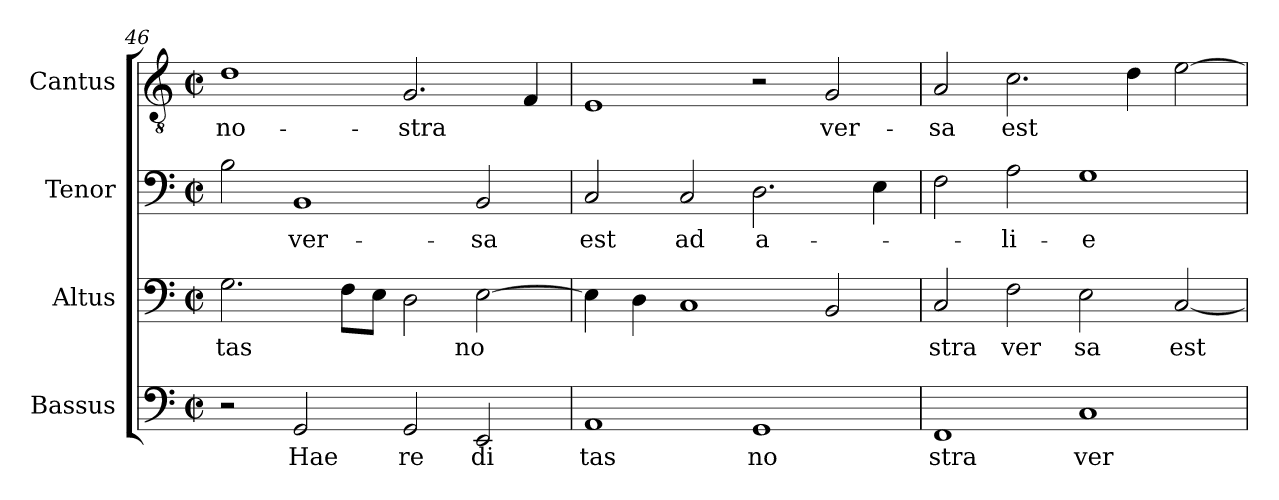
**kern	**text	**kern	**text	**kern	**text	**kern	**text
*part4	*part4	*part3	*part3	*part2	*part2	*part1	*part1
*staff4	*staff4	*staff3	*staff3	*staff2	*staff2	*staff1	*staff1
*I"Bassus	*	*I"Altus	*	*I"Tenor	*	*I"Cantus	*
*clefF4	*	*clefF4	*	*clefF4	*	*clefGv2	*
*M2/2	*	*M2/2	*	*M2/2	*	*M2/2	*
*met(c|)	*	*met(c|)	*	*met(c|)	*	*met(c|)	*
=46	=46	=46	=46	=46	=46	=46	=46
!	!	!	!LO:LY:b	!	!	!	!LO:LY:b:cj
2r	.	2.G\	tas	2B\	.	1d	no-
!	!LO:LY:b:cj	!	!	!	!LO:LY:b:cj	!	!
2GG/	Hae	.	.	1BB	ver-	.	.
.	.	8F\L	.	.	.	.	.
.	.	8E\J	.	.	.	.	.
!	!LO:LY:b:cj	!	!	!	!	!	!LO:LY:b
2GG/	re	2D\	.	.	.	2.G/	-stra
!	!LO:LY:b:cj	!	!LO:LY:b:cj	!	!LO:LY:b:cj	!	!
2EE/	di	[>2E\	no	2BB/	-sa	.	.
.	.	.	.	.	.	4F/	.
=47	=47	=47	=47	=47	=47	=47	=47
!	!LO:LY:b:cj	!	!	!	!LO:LY:b:cj	!	!
1AA	tas	4E\]	.	2C/	est	1E	.
.	.	4D\	.	.	.	.	.
!	!	!	!	!	!LO:LY:b:cj	!	!
.	.	1C	.	2C/	ad	.	.
!	!LO:LY:b:cj	!	!	!	!LO:LY:b:cj	!	!
1GG	no	.	.	2.D\	a-	2r	.
!	!	!	!	!	!	!	!LO:LY:b:cj
.	.	2BB/	.	.	.	2G/	ver-
.	.	.	.	4E\	.	.	.
=48	=48	=48	=48	=48	=48	=48	=48
!	!LO:LY:b:cj	!	!LO:LY:b:cj	!	!	!	!LO:LY:b:cj
1FF	stra	2C/	stra	2F\	.	2A/	-sa
!	!	!	!LO:LY:b:cj	!	!LO:LY:b:cj	!	!LO:LY:b
.	.	2F\	ver	2A\	-li-	2.c\	est
!	!LO:LY:b:cj	!	!LO:LY:b:cj	!	!LO:LY:b:cj	!	!
1C	ver	2E\	sa	1G	-e-	.	.
.	.	.	.	.	.	4d\	.
!	!	!	!LO:LY:b	!	!	!	!
.	.	[<2C/	est	.	.	[>2e\	.
=	=	=	=	=	=	=	=
*-	*-	*-	*-	*-	*-	*-	*-
